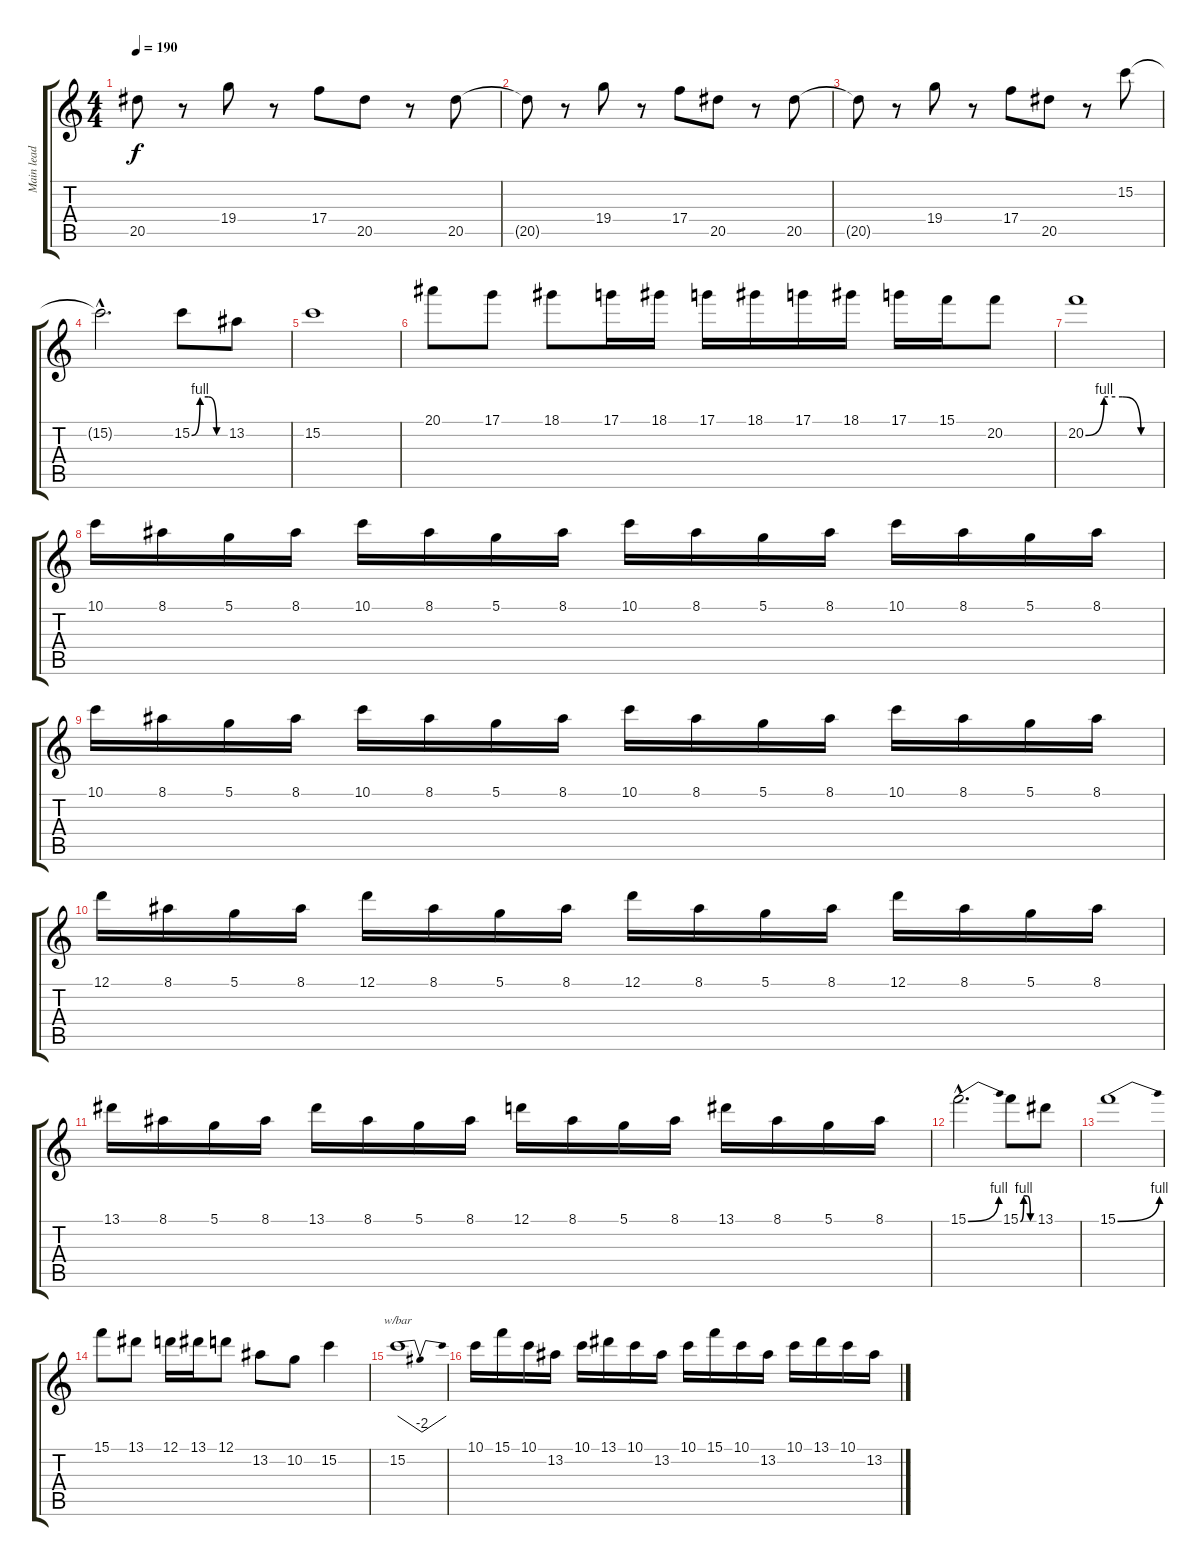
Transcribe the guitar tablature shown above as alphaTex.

\track ("Main lead" "Main lead") {instrument distortionguitar}
\staff {score tabs}
\tuning (D4 A3 F3 C3 G2 C2) {hide}
\ts (4 4)
\tempo 190
\clef g2
\ks c
20.5{t}.8{dy f} r.8 19.4.8 r.8 17.4.8 20.5.8 r.8 20.5.8 |
20.5{t}.8 r.8 19.4.8 r.8 17.4.8 20.5.8 r.8 20.5.8 |
20.5{t}.8 r.8 19.4.8 r.8 17.4.8 20.5.8 r.8 15.2.8 |
15.2{hac t}.2{d} 15.2{be (custom 0 0 15 4 30 4 45 0 60 0)}.8 13.2.8 |
15.2.1 |
20.1.8 17.1.8 18.1.8 17.1.16 18.1.16 17.1.16 18.1.16 17.1.16 18.1.16 17.1.16 15.1.16 20.2.8 |
20.2{be (custom 0 0 15 4 30 4 45 0 60 0)}.1 |
10.1.16 8.1.16 5.1.16 8.1.16 10.1.16 8.1.16 5.1.16 8.1.16 10.1.16 8.1.16 5.1.16 8.1.16 10.1.16 8.1.16 5.1.16 8.1.16 |
10.1.16 8.1.16 5.1.16 8.1.16 10.1.16 8.1.16 5.1.16 8.1.16 10.1.16 8.1.16 5.1.16 8.1.16 10.1.16 8.1.16 5.1.16 8.1.16 |
12.1.16 8.1.16 5.1.16 8.1.16 12.1.16 8.1.16 5.1.16 8.1.16 12.1.16 8.1.16 5.1.16 8.1.16 12.1.16 8.1.16 5.1.16 8.1.16 |
13.1.16 8.1.16 5.1.16 8.1.16 13.1.16 8.1.16 5.1.16 8.1.16 12.1.16 8.1.16 5.1.16 8.1.16 13.1.16 8.1.16 5.1.16 8.1.16 |
15.1{be (bend 0 0 60 4) hac}.2{d} 15.1{be (custom 0 0 15 4 30 4 45 0 60 0)}.8 13.1.8 |
15.1{be (bend 0 0 60 4)}.1 |
15.1.8 13.1.8 12.1.16 13.1.16 12.1.8 13.2.8 10.2.8 15.2.4 |
15.2.1{tbe (dip default 0 0 30 -8 60 0)} |
10.1.16 15.1.16 10.1.16 13.2.16 10.1.16 13.1.16 10.1.16 13.2.16 10.1.16 15.1.16 10.1.16 13.2.16 10.1.16 13.1.16 10.1.16 13.2.16
